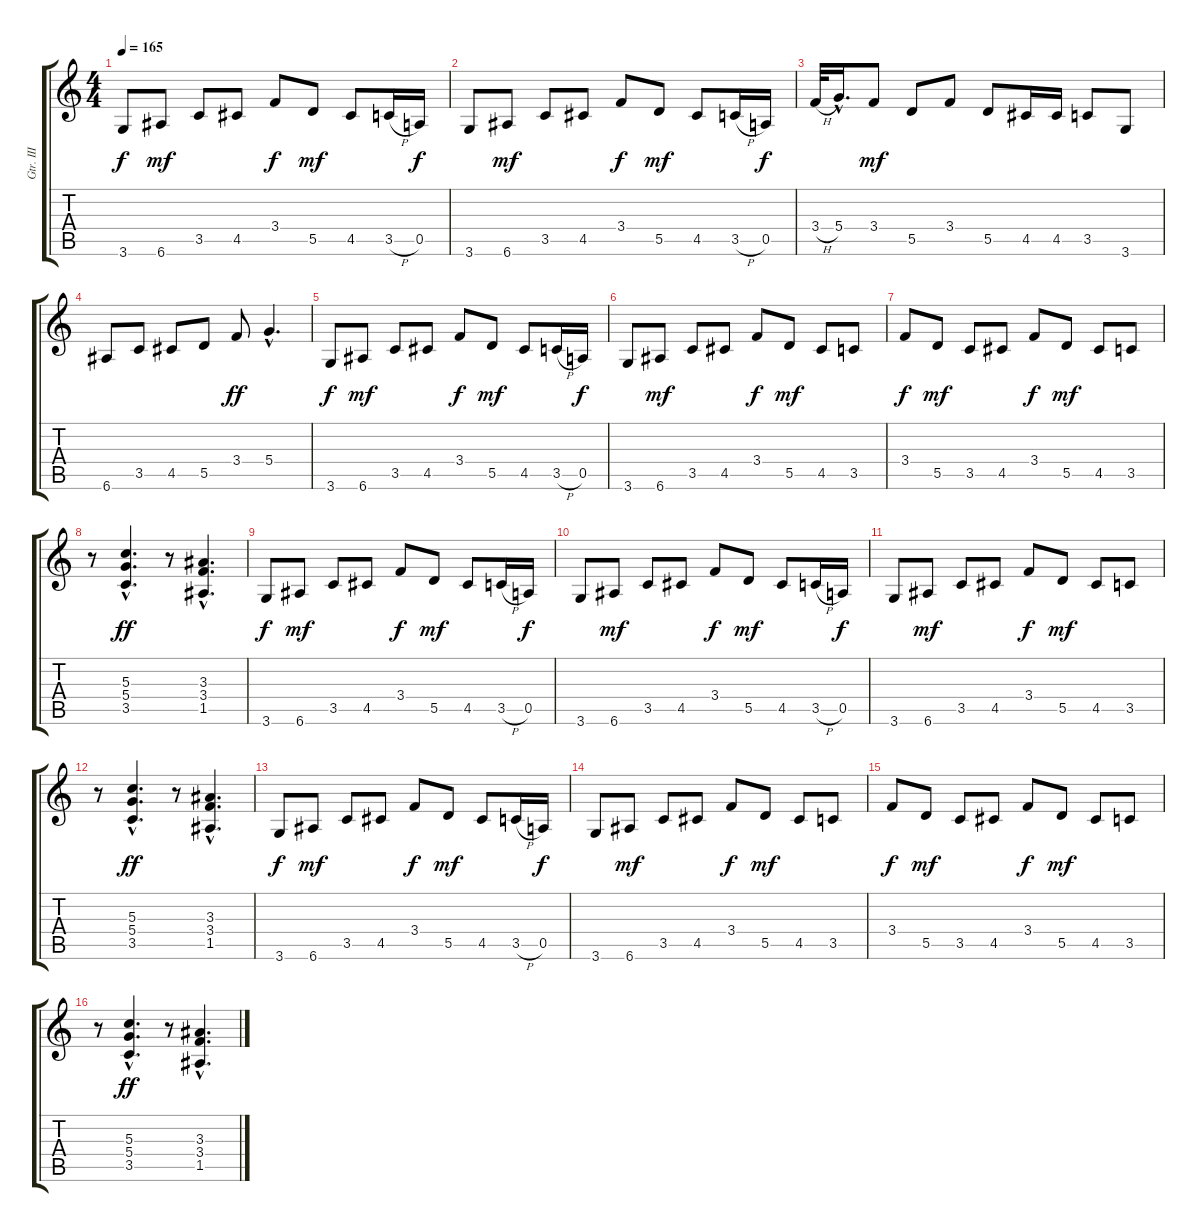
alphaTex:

\track ("Gtr. III" "Gtr. III") {instrument overdrivenguitar}
\staff {score tabs}
\tuning (E4 B3 G3 D3 A2 E2) {hide}
\ts (4 4)
\tempo 165
\clef g2
\ks c
3.6.8{dy f} 6.6.8{dy mf} 3.5.8 4.5.8 3.4.8{dy f} 5.5.8{dy mf} 4.5.8 3.5{h}.16 0.5.16{dy f} |
3.6.8 6.6.8{dy mf} 3.5.8 4.5.8 3.4.8{dy f} 5.5.8{dy mf} 4.5.8 3.5{h}.16 0.5.16{dy f} |
3.4{h}.32 5.4{hac}.16{d} 3.4.8{dy mf} 5.5.8 3.4.8 5.5.8 4.5.16 4.5.16 3.5.8 3.6.8 |
6.6.8 3.5.8 4.5.8 5.5.8 3.4.8{dy ff} 5.4{hac}.4{d} |
3.6.8{dy f} 6.6.8{dy mf} 3.5.8 4.5.8 3.4.8{dy f} 5.5.8{dy mf} 4.5.8 3.5{h}.16 0.5.16{dy f} |
3.6.8 6.6.8{dy mf} 3.5.8 4.5.8 3.4.8{dy f} 5.5.8{dy mf} 4.5.8 3.5.8 |
3.4.8{dy f} 5.5.8{dy mf} 3.5.8 4.5.8 3.4.8{dy f} 5.5.8{dy mf} 4.5.8 3.5.8 |
r.8 (5.3{hac} 5.4{hac} 3.5{hac}).4{d dy ff} r.8 (3.3{hac} 3.4{hac} 1.5{hac}).4{d} |
3.6.8{dy f} 6.6.8{dy mf} 3.5.8 4.5.8 3.4.8{dy f} 5.5.8{dy mf} 4.5.8 3.5{h}.16 0.5.16{dy f} |
3.6.8 6.6.8{dy mf} 3.5.8 4.5.8 3.4.8{dy f} 5.5.8{dy mf} 4.5.8 3.5{h}.16 0.5.16{dy f} |
3.6.8 6.6.8{dy mf} 3.5.8 4.5.8 3.4.8{dy f} 5.5.8{dy mf} 4.5.8 3.5.8 |
r.8 (5.3{hac} 5.4{hac} 3.5{hac}).4{d dy ff} r.8 (3.3{hac} 3.4{hac} 1.5{hac}).4{d} |
3.6.8{dy f} 6.6.8{dy mf} 3.5.8 4.5.8 3.4.8{dy f} 5.5.8{dy mf} 4.5.8 3.5{h}.16 0.5.16{dy f} |
3.6.8 6.6.8{dy mf} 3.5.8 4.5.8 3.4.8{dy f} 5.5.8{dy mf} 4.5.8 3.5.8 |
3.4.8{dy f} 5.5.8{dy mf} 3.5.8 4.5.8 3.4.8{dy f} 5.5.8{dy mf} 4.5.8 3.5.8 |
r.8 (5.3{hac} 5.4{hac} 3.5{hac}).4{d dy ff} r.8 (3.3{hac} 3.4{hac} 1.5{hac}).4{d}
